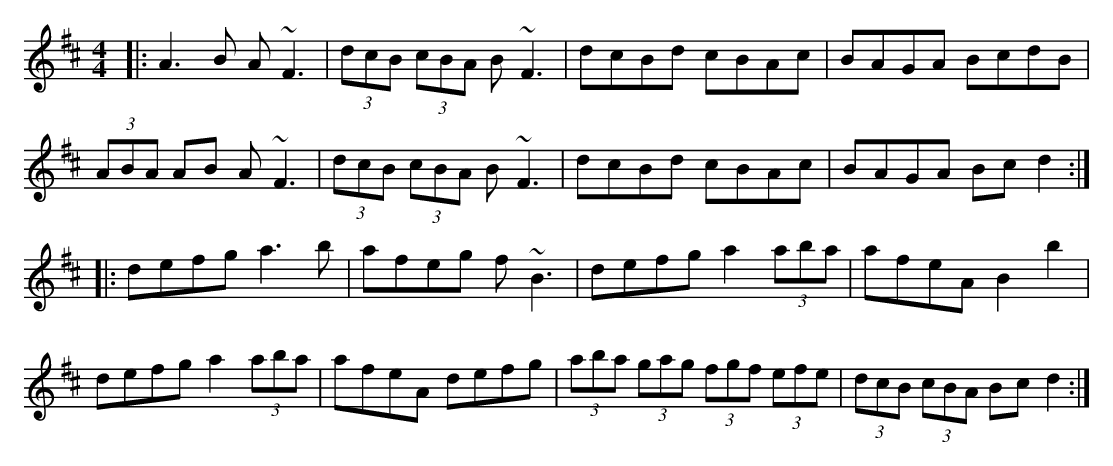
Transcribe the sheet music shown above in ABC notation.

X:1
M:4/4
K:D
|:A3B A~F3|(3dcB (3cBA B~F3|dcBd cBAc|BAGA BcdB|
(3ABA AB A~F3|(3dcB (3cBA B~F3|dcBd cBAc|BAGA Bcd2:|
|:defg a3b|afeg f~B3|defg a2 (3aba|afeA B2b2|
defg a2 (3aba|afeA defg|(3aba (3gag (3fgf (3efe | (3dcB (3cBA Bcd2 :|
